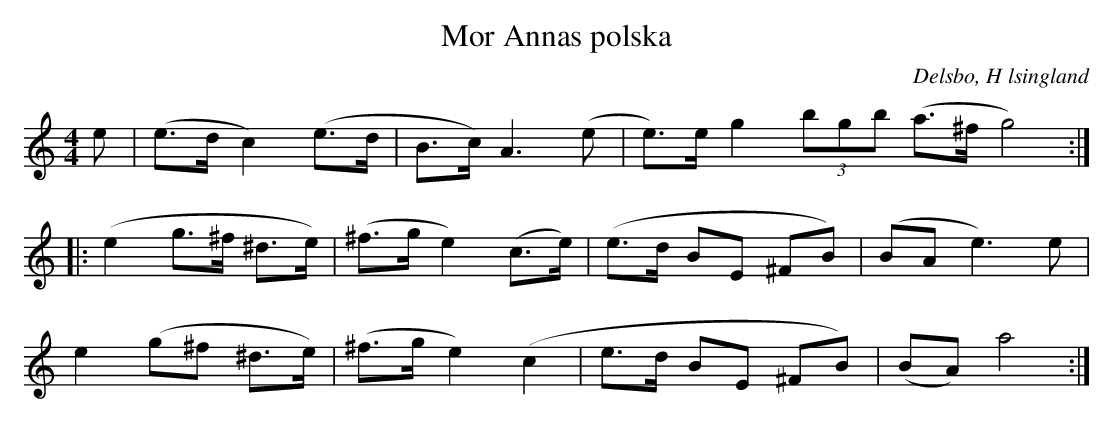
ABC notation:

X:1
T: Mor Annas polska
O: Delsbo, H lsingland
M: 4/4
L: 1/8
K: Am
e|(e>d c2) (e>d|B>c) A3(e|e)>e g2 (3bgb (a>^f g4):|
|:(e2 g>^f ^d>e)|(^f>g e2) (c>e)|(e>d BE ^FB)|(BA e3) e|
e2 (g^f ^d>e)|(^f>g e2) (c2|e>d BE ^FB)|(BA) a4:|
